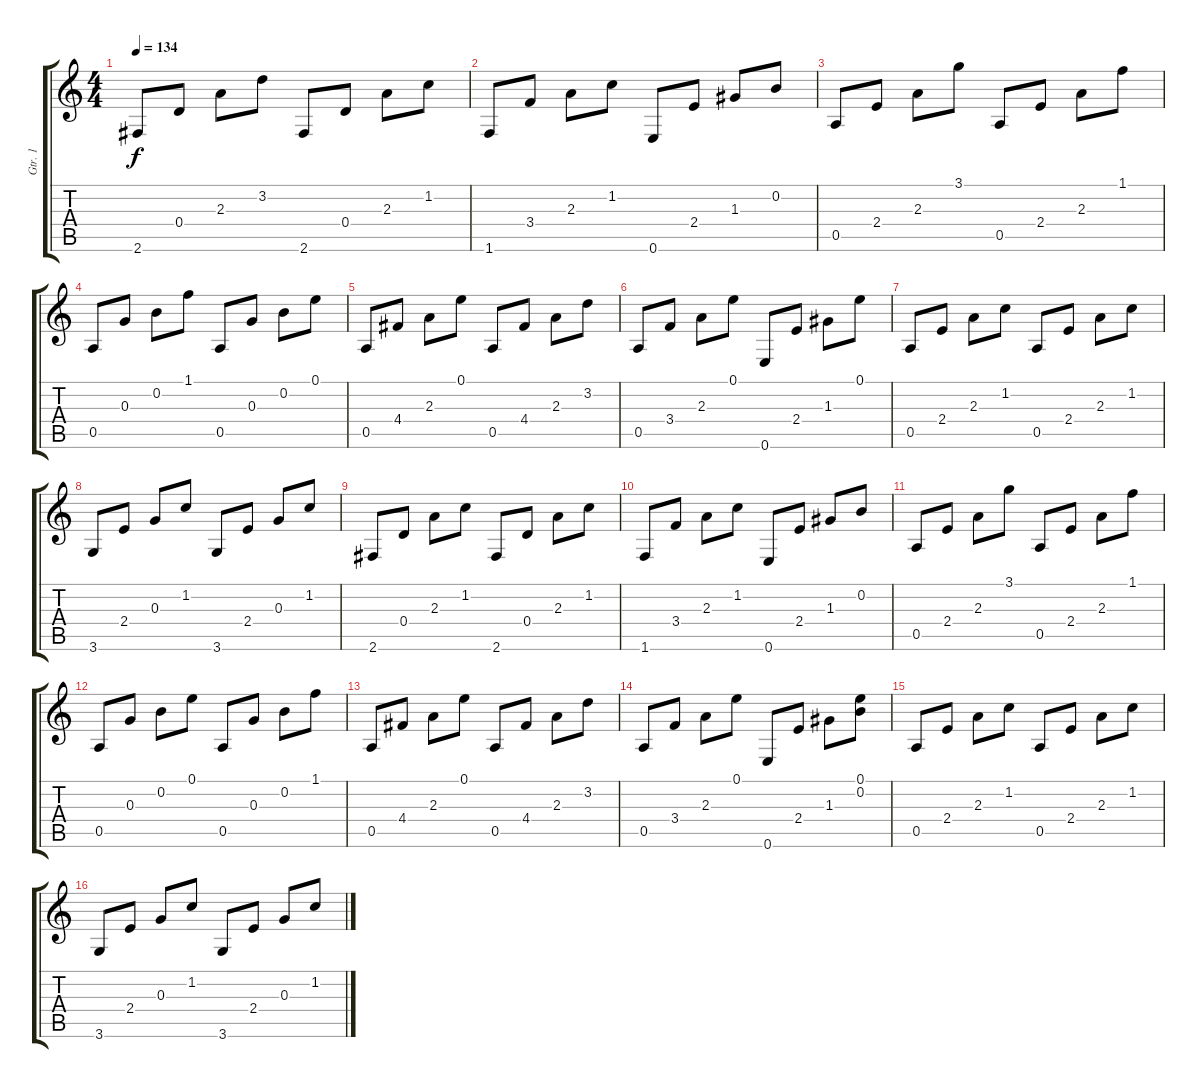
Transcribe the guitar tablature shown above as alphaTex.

\track ("Gtr. 1" "Gtr. 1") {instrument acousticguitarsteel}
\staff {score tabs}
\tuning (E4 B3 G3 D3 A2 E2) {hide}
\ts (4 4)
\tempo 134
\clef g2
\ks c
2.6.8{dy f} 0.4.8 2.3.8 3.2.8 2.6.8 0.4.8 2.3.8 1.2.8 |
1.6.8 3.4.8 2.3.8 1.2.8 0.6.8 2.4.8 1.3.8 0.2.8 |
0.5.8 2.4.8 2.3.8 3.1.8 0.5.8 2.4.8 2.3.8 1.1.8 |
0.5.8 0.3.8 0.2.8 1.1.8 0.5.8 0.3.8 0.2.8 0.1.8 |
0.5.8 4.4.8 2.3.8 0.1.8 0.5.8 4.4.8 2.3.8 3.2.8 |
0.5.8 3.4.8 2.3.8 0.1.8 0.6.8 2.4.8 1.3.8 0.1.8 |
0.5.8 2.4.8 2.3.8 1.2.8 0.5.8 2.4.8 2.3.8 1.2.8 |
3.6.8 2.4.8 0.3.8 1.2.8 3.6.8 2.4.8 0.3.8 1.2.8 |
2.6.8 0.4.8 2.3.8 1.2.8 2.6.8 0.4.8 2.3.8 1.2.8 |
1.6.8 3.4.8 2.3.8 1.2.8 0.6.8 2.4.8 1.3.8 0.2.8 |
0.5.8 2.4.8 2.3.8 3.1.8 0.5.8 2.4.8 2.3.8 1.1.8 |
0.5.8 0.3.8 0.2.8 0.1.8 0.5.8 0.3.8 0.2.8 1.1.8 |
0.5.8 4.4.8 2.3.8 0.1.8 0.5.8 4.4.8 2.3.8 3.2.8 |
0.5.8 3.4.8 2.3.8 0.1.8 0.6.8 2.4.8 1.3.8 (0.1 0.2).8 |
0.5.8 2.4.8 2.3.8 1.2.8 0.5.8 2.4.8 2.3.8 1.2.8 |
3.6.8 2.4.8 0.3.8 1.2.8 3.6.8 2.4.8 0.3.8 1.2.8
